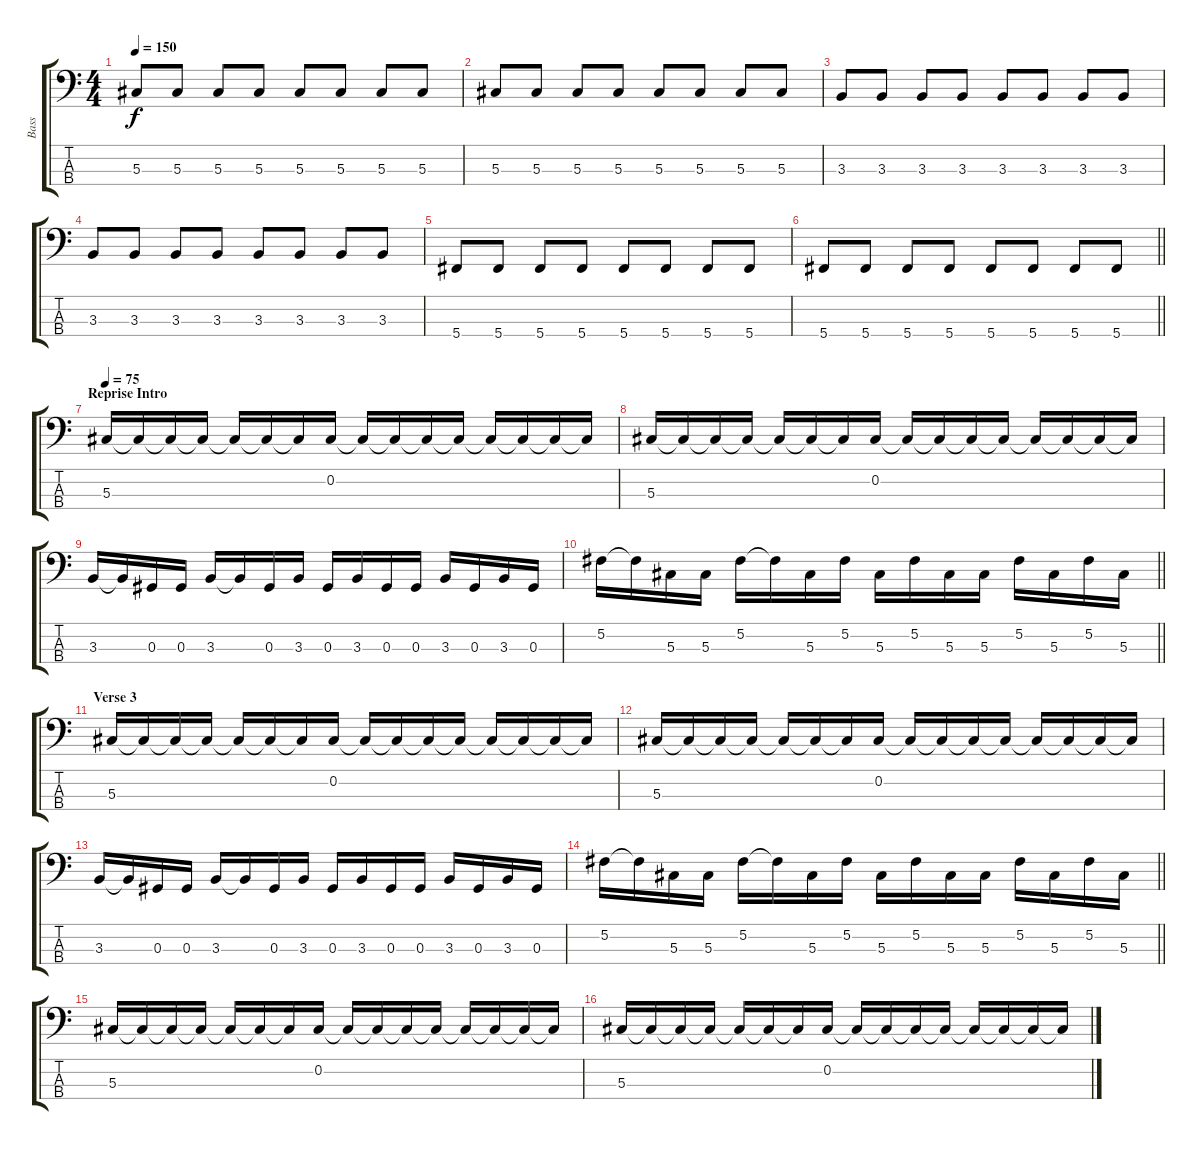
\track ("Bass" "Bass") {instrument electricbassfinger}
\staff {score tabs}
\tuning (Gb2 Db2 Ab1 Db1) {hide}
\ts (4 4)
\tempo 150
\clef f4
\ks c
5.3.8{dy f} 5.3.8 5.3.8 5.3.8 5.3.8 5.3.8 5.3.8 5.3.8 |
5.3.8 5.3.8 5.3.8 5.3.8 5.3.8 5.3.8 5.3.8 5.3.8 |
3.3.8 3.3.8 3.3.8 3.3.8 3.3.8 3.3.8 3.3.8 3.3.8 |
3.3.8 3.3.8 3.3.8 3.3.8 3.3.8 3.3.8 3.3.8 3.3.8 |
5.4.8 5.4.8 5.4.8 5.4.8 5.4.8 5.4.8 5.4.8 5.4.8 |
\barLineRight lightlight
5.4.8 5.4.8 5.4.8 5.4.8 5.4.8 5.4.8 5.4.8 5.4.8 |
\section ("" "Reprise Intro")
\tempo 75
5.3.16 5.3{t}.16 5.3{t}.16 5.3{t}.16 5.3{t}.16 5.3{t}.16 5.3{t}.16 0.2.16 0.2{t}.16 0.2{t}.16 0.2{t}.16 0.2{t}.16 0.2{t}.16 0.2{t}.16 0.2{t}.16 0.2{t}.16 |
5.3.16 5.3{t}.16 5.3{t}.16 5.3{t}.16 5.3{t}.16 5.3{t}.16 5.3{t}.16 0.2.16 0.2{t}.16 0.2{t}.16 0.2{t}.16 0.2{t}.16 0.2{t}.16 0.2{t}.16 0.2{t}.16 0.2{t}.16 |
3.3.16 3.3{t}.16 0.3.16 0.3.16 3.3.16 3.3{t}.16 0.3.16 3.3.16 0.3.16 3.3.16 0.3.16 0.3.16 3.3.16 0.3.16 3.3.16 0.3.16 |
\barLineRight lightlight
5.2.16 5.2{t}.16 5.3.16 5.3.16 5.2.16 5.2{t}.16 5.3.16 5.2.16 5.3.16 5.2.16 5.3.16 5.3.16 5.2.16 5.3.16 5.2.16 5.3.16 |
\section ("" "Verse 3")
5.3.16 5.3{t}.16 5.3{t}.16 5.3{t}.16 5.3{t}.16 5.3{t}.16 5.3{t}.16 0.2.16 0.2{t}.16 0.2{t}.16 0.2{t}.16 0.2{t}.16 0.2{t}.16 0.2{t}.16 0.2{t}.16 0.2{t}.16 |
5.3.16 5.3{t}.16 5.3{t}.16 5.3{t}.16 5.3{t}.16 5.3{t}.16 5.3{t}.16 0.2.16 0.2{t}.16 0.2{t}.16 0.2{t}.16 0.2{t}.16 0.2{t}.16 0.2{t}.16 0.2{t}.16 0.2{t}.16 |
3.3.16 3.3{t}.16 0.3.16 0.3.16 3.3.16 3.3{t}.16 0.3.16 3.3.16 0.3.16 3.3.16 0.3.16 0.3.16 3.3.16 0.3.16 3.3.16 0.3.16 |
\barLineRight lightlight
5.2.16 5.2{t}.16 5.3.16 5.3.16 5.2.16 5.2{t}.16 5.3.16 5.2.16 5.3.16 5.2.16 5.3.16 5.3.16 5.2.16 5.3.16 5.2.16 5.3.16 |
5.3.16 5.3{t}.16 5.3{t}.16 5.3{t}.16 5.3{t}.16 5.3{t}.16 5.3{t}.16 0.2.16 0.2{t}.16 0.2{t}.16 0.2{t}.16 0.2{t}.16 0.2{t}.16 0.2{t}.16 0.2{t}.16 0.2{t}.16 |
5.3.16 5.3{t}.16 5.3{t}.16 5.3{t}.16 5.3{t}.16 5.3{t}.16 5.3{t}.16 0.2.16 0.2{t}.16 0.2{t}.16 0.2{t}.16 0.2{t}.16 0.2{t}.16 0.2{t}.16 0.2{t}.16 0.2{t}.16
